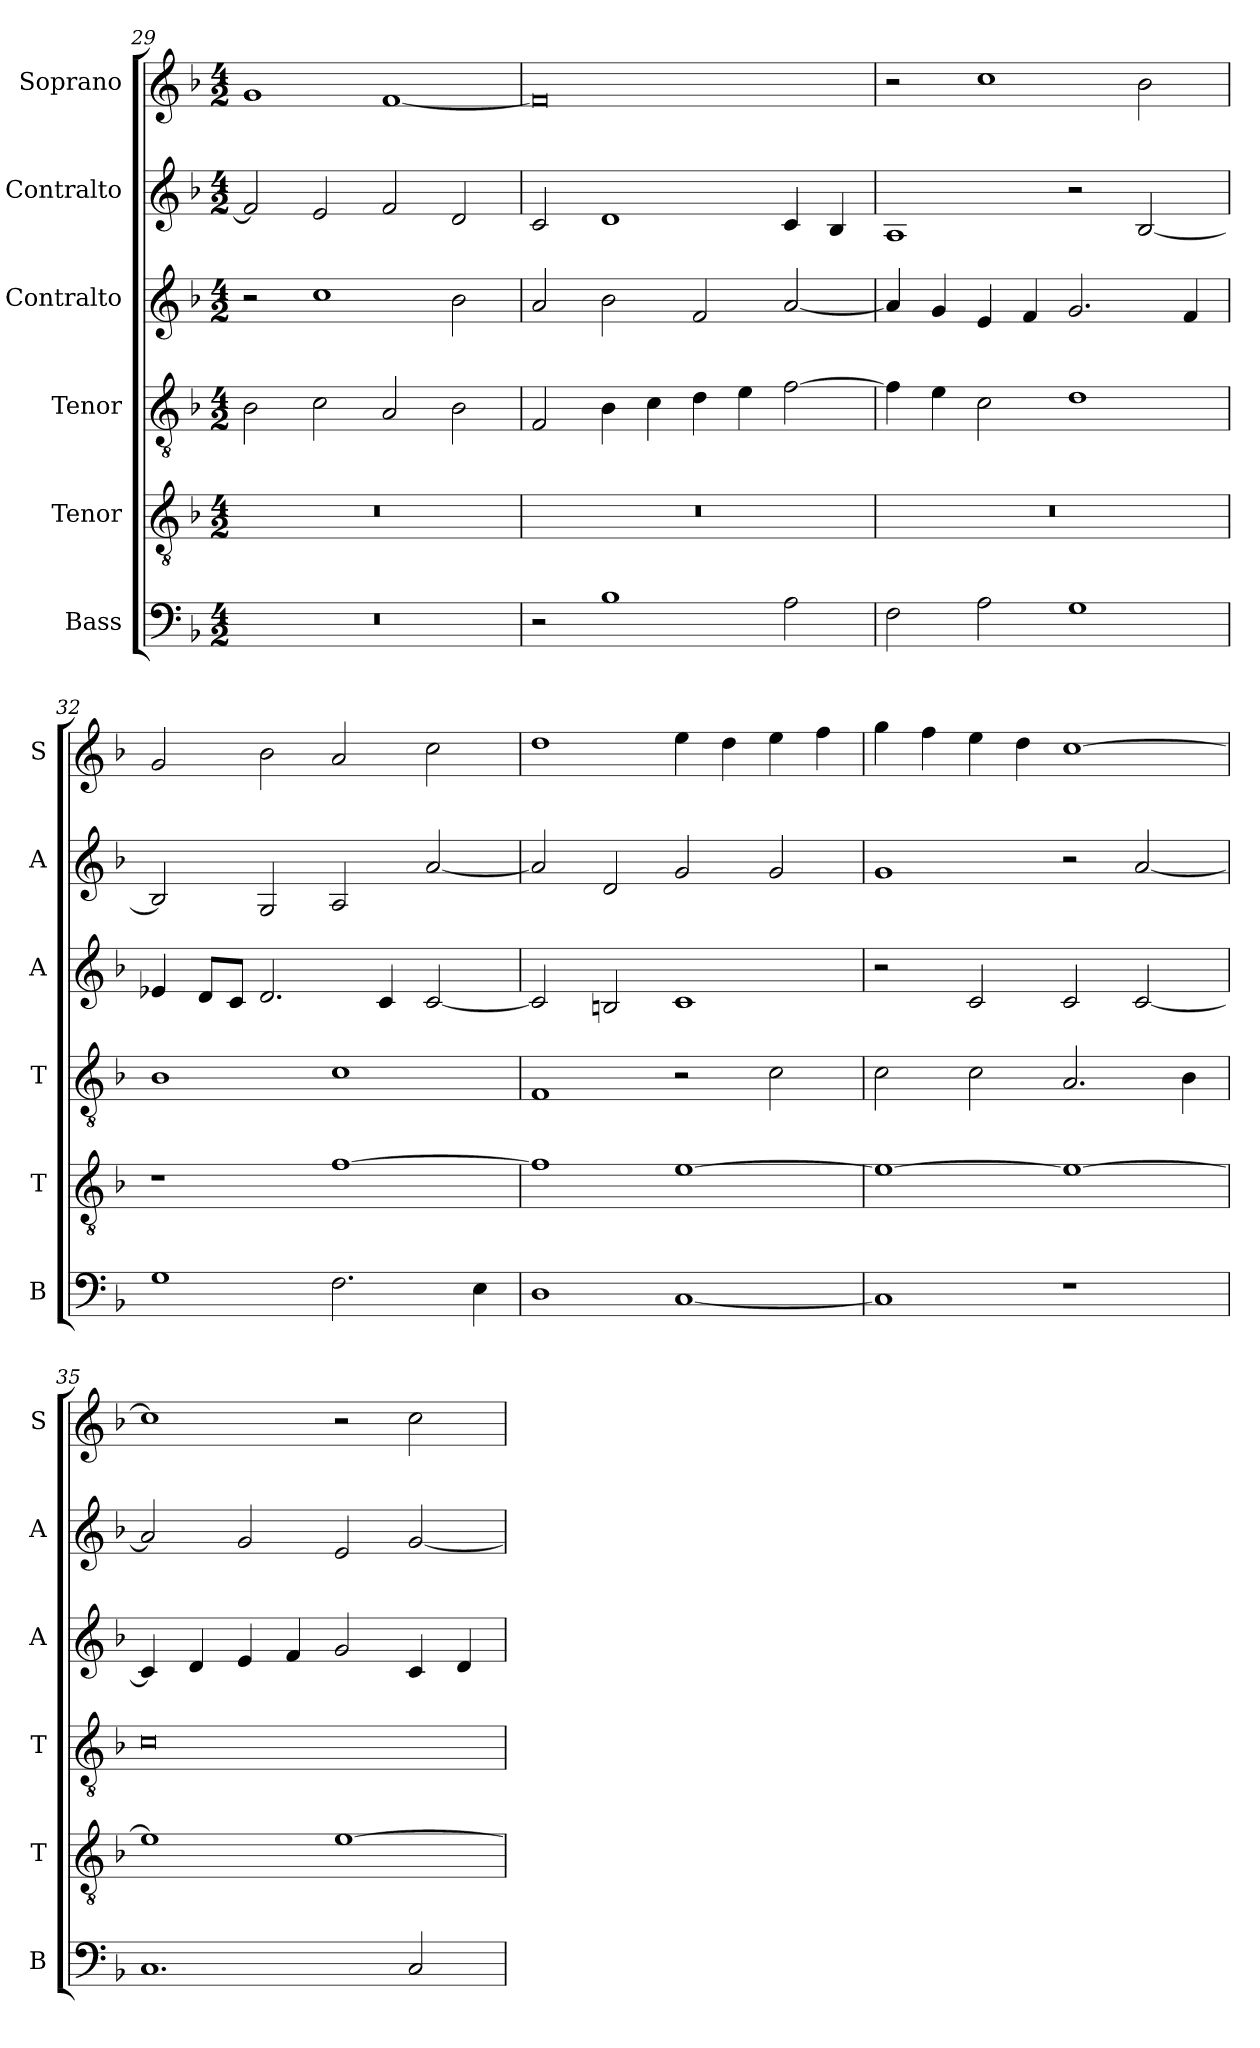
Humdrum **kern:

**kern	**kern	**kern	**kern	**kern	**kern
*part6	*part5	*part4	*part3	*part2	*part1
*staff6	*staff5	*staff4	*staff3	*staff2	*staff1
*I"Bass	*I"Tenor	*I"Tenor	*I"Contralto	*I"Contralto	*I"Soprano
*I'B	*I'T	*I'T	*I'A	*I'A	*I'S
*clefF4	*clefGv2	*clefGv2	*clefG2	*clefG2	*clefG2
*k[b-]	*k[b-]	*k[b-]	*k[b-]	*k[b-]	*k[b-]
*F:ion	*F:ion	*F:ion	*F:ion	*F:ion	*F:ion
*M4/2	*M4/2	*M4/2	*M4/2	*M4/2	*M4/2
=29	=29	=29	=29	=29	=29
0r	0r	2B-	2r	2f]	1g
.	.	2c	1cc	2e	.
.	.	2A	.	2f	[1f
.	.	2B-	2b-	2d	.
=30	=30	=30	=30	=30	=30
2r	0r	2F	2a	2c	0f]
1B-	.	4B-	2b-	1d	.
.	.	4c	.	.	.
.	.	4d	2f	.	.
.	.	4e	.	.	.
2A	.	[2f	[2a	4c	.
.	.	.	.	4B-	.
=31	=31	=31	=31	=31	=31
2F	0r	4f]	4a]	1A	2r
.	.	4e	4g	.	.
2A	.	2c	4e	.	1cc
.	.	.	4f	.	.
1G	.	1d	2.g	2r	.
.	.	.	.	[2B-	2b-
.	.	.	4f	.	.
=32	=32	=32	=32	=32	=32
1G	1r	1B-	4e-X	2B-]	2g
.	.	.	8d/L	.	.
.	.	.	8c/J	.	.
.	.	.	2.d	2G	2b-
2.F	[1f	1c	.	2A	2a
.	.	.	4c	.	.
.	.	.	[2c	[2a	2cc
4E	.	.	.	.	.
=33	=33	=33	=33	=33	=33
1D	1f]	1F	2c]	2a]	1dd
.	.	.	2Bn	2d	.
[1C	[1e	2r	1c	2g	4ee
.	.	.	.	.	4dd
.	.	2c	.	2g	4ee
.	.	.	.	.	4ff
=34	=34	=34	=34	=34	=34
1C]	1e_	2c	2r	1g	4gg
.	.	.	.	.	4ff
.	.	2c	2c	.	4ee
.	.	.	.	.	4dd
1r	1e_	2.A	2c	2r	[1cc
.	.	.	[2c	[2a	.
.	.	4B-	.	.	.
=35	=35	=35	=35	=35	=35
1.C	1e]	0c	4c]	2a]	1cc]
.	.	.	4d	.	.
.	.	.	4e	2g	.
.	.	.	4f	.	.
.	[1e	.	2g	2e	2r
2C	.	.	4c	[2g	2cc
.	.	.	4d	.	.
=	=	=	=	=	=
*-	*-	*-	*-	*-	*-
